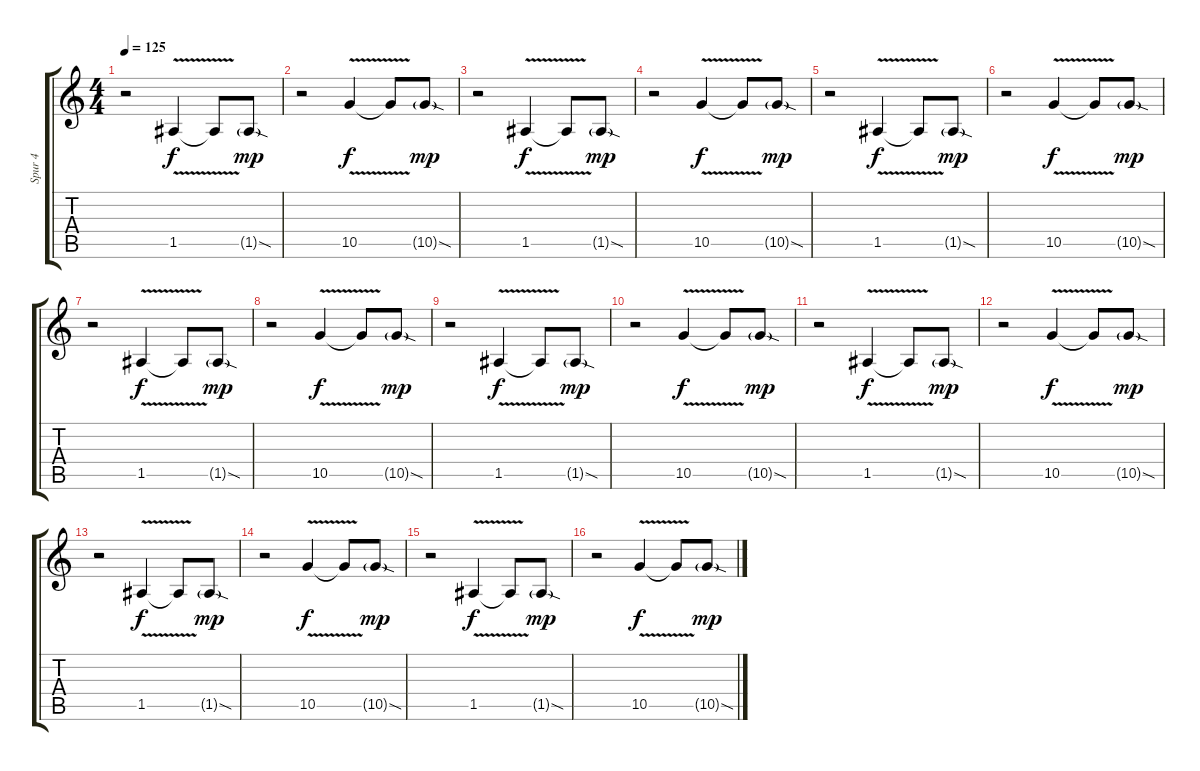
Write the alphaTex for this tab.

\track ("Spur 4" "Spur 4") {instrument overdrivenguitar}
\staff {score tabs}
\tuning (E4 B3 G3 D3 A2 E2) {hide}
\ts (4 4)
\tempo 125
\clef g2
\ks c
r.2{dy f} 1.5{v}.4 1.5{t}.8 1.5{sod g}.8{dy mp} |
r.2 10.5{v}.4{dy f} 10.5{t}.8 10.5{sod g}.8{dy mp} |
r.2 1.5{v}.4{dy f} 1.5{t}.8 1.5{sod g}.8{dy mp} |
r.2 10.5{v}.4{dy f} 10.5{t}.8 10.5{sod g}.8{dy mp} |
r.2 1.5{v}.4{dy f} 1.5{t}.8 1.5{sod g}.8{dy mp} |
r.2 10.5{v}.4{dy f} 10.5{t}.8 10.5{sod g}.8{dy mp} |
r.2 1.5{v}.4{dy f} 1.5{t}.8 1.5{sod g}.8{dy mp} |
r.2 10.5{v}.4{dy f} 10.5{t}.8 10.5{sod g}.8{dy mp} |
r.2 1.5{v}.4{dy f} 1.5{t}.8 1.5{sod g}.8{dy mp} |
r.2 10.5{v}.4{dy f} 10.5{t}.8 10.5{sod g}.8{dy mp} |
r.2 1.5{v}.4{dy f} 1.5{t}.8 1.5{sod g}.8{dy mp} |
r.2 10.5{v}.4{dy f} 10.5{t}.8 10.5{sod g}.8{dy mp} |
r.2 1.5{v}.4{dy f} 1.5{t}.8 1.5{sod g}.8{dy mp} |
r.2 10.5{v}.4{dy f} 10.5{t}.8 10.5{sod g}.8{dy mp} |
r.2 1.5{v}.4{dy f} 1.5{t}.8 1.5{sod g}.8{dy mp} |
r.2 10.5{v}.4{dy f} 10.5{t}.8 10.5{sod g}.8{dy mp}
